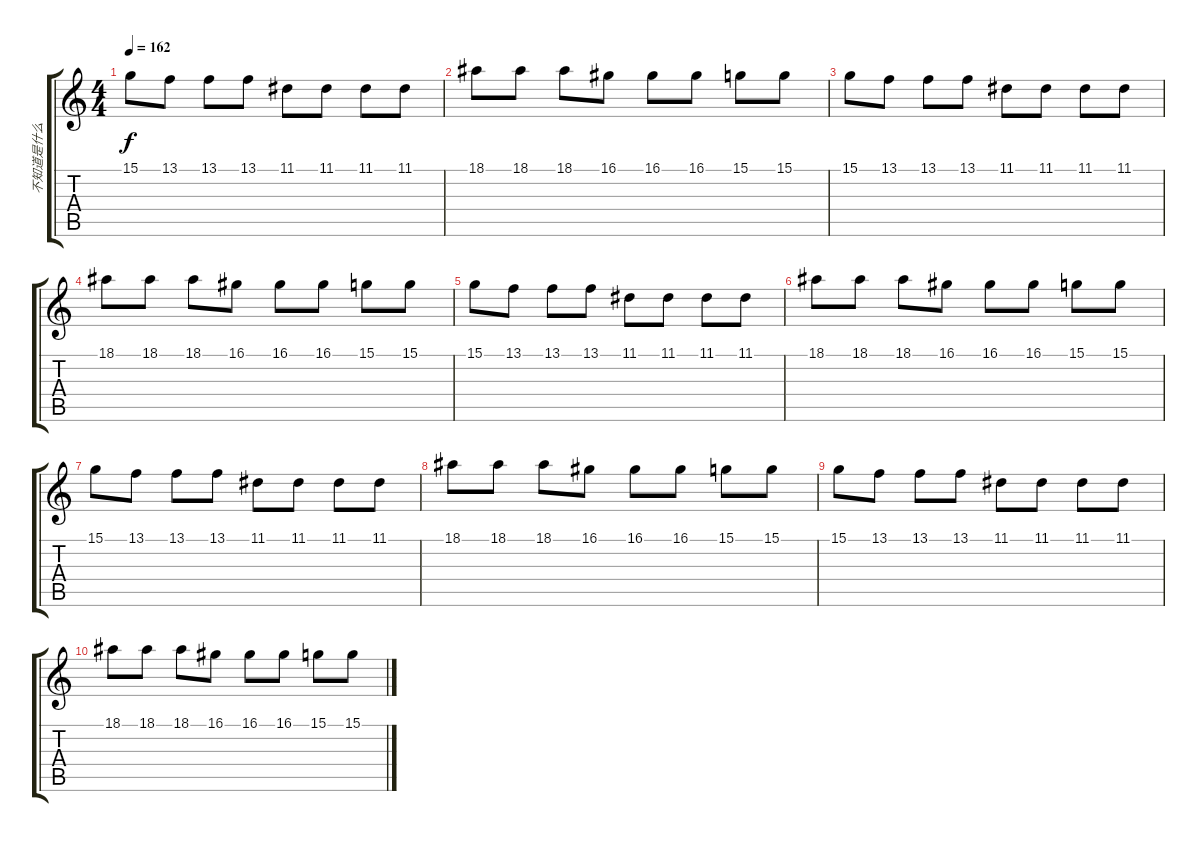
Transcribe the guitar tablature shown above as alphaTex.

\track ("不知道是什么" "不知道是什么") {instrument brightacousticpiano}
\staff {score tabs}
\tuning (E4 B3 G3 D3 A2 E2) {hide}
\ts (4 4)
\tempo 162
\clef g2
\ks c
15.1.8{dy f} 13.1.8 13.1.8 13.1.8 11.1.8 11.1.8 11.1.8 11.1.8 |
18.1.8 18.1.8 18.1.8 16.1.8 16.1.8 16.1.8 15.1.8 15.1.8 |
15.1.8 13.1.8 13.1.8 13.1.8 11.1.8 11.1.8 11.1.8 11.1.8 |
18.1.8 18.1.8 18.1.8 16.1.8 16.1.8 16.1.8 15.1.8 15.1.8 |
15.1.8 13.1.8 13.1.8 13.1.8 11.1.8 11.1.8 11.1.8 11.1.8 |
18.1.8 18.1.8 18.1.8 16.1.8 16.1.8 16.1.8 15.1.8 15.1.8 |
15.1.8 13.1.8 13.1.8 13.1.8 11.1.8 11.1.8 11.1.8 11.1.8 |
18.1.8 18.1.8 18.1.8 16.1.8 16.1.8 16.1.8 15.1.8 15.1.8 |
15.1.8 13.1.8 13.1.8 13.1.8 11.1.8 11.1.8 11.1.8 11.1.8 |
18.1.8 18.1.8 18.1.8 16.1.8 16.1.8 16.1.8 15.1.8 15.1.8
